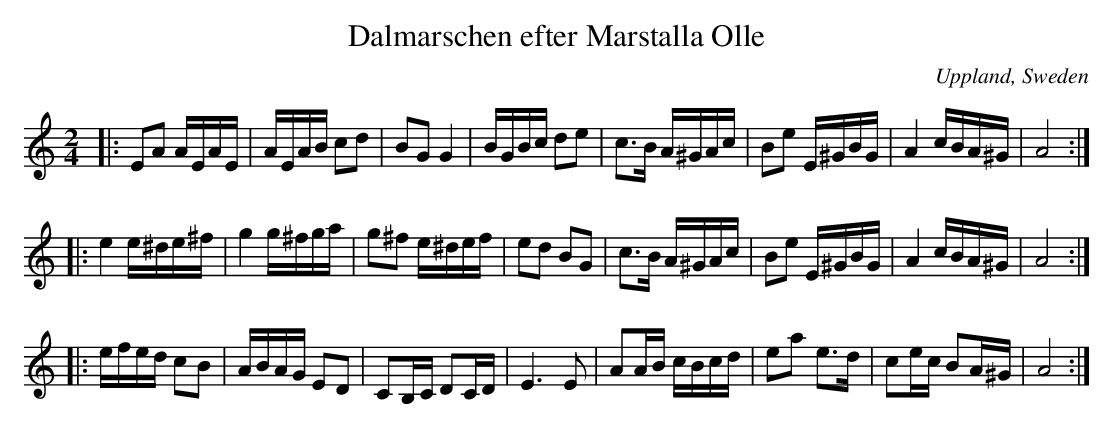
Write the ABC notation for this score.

X:1
T: Dalmarschen efter Marstalla Olle
O: Uppland, Sweden
M: 2/4
L: 1/16
K: Am
|:\
E2A2 AEAE | AEAB c2d2 | B2G2 G4 | BGBc d2e2 |\
c3B A^GAc | B2e2 E^GBG | A4 cBA^G | A8 :|
|:\
e4 e^de^f | g4 g^fga | g2^f2 e^def | e2d2 B2G2 |\
c3B A^GAc | B2e2 E^GBG | A4 cBA^G | A8 :|
|:\
efed c2B2 | ABAG E2D2 | C2B,C D2CD | E6 E2 |\
A2AB cBcd | e2a2 e3d | c2ec B2A^G | A8 :|
